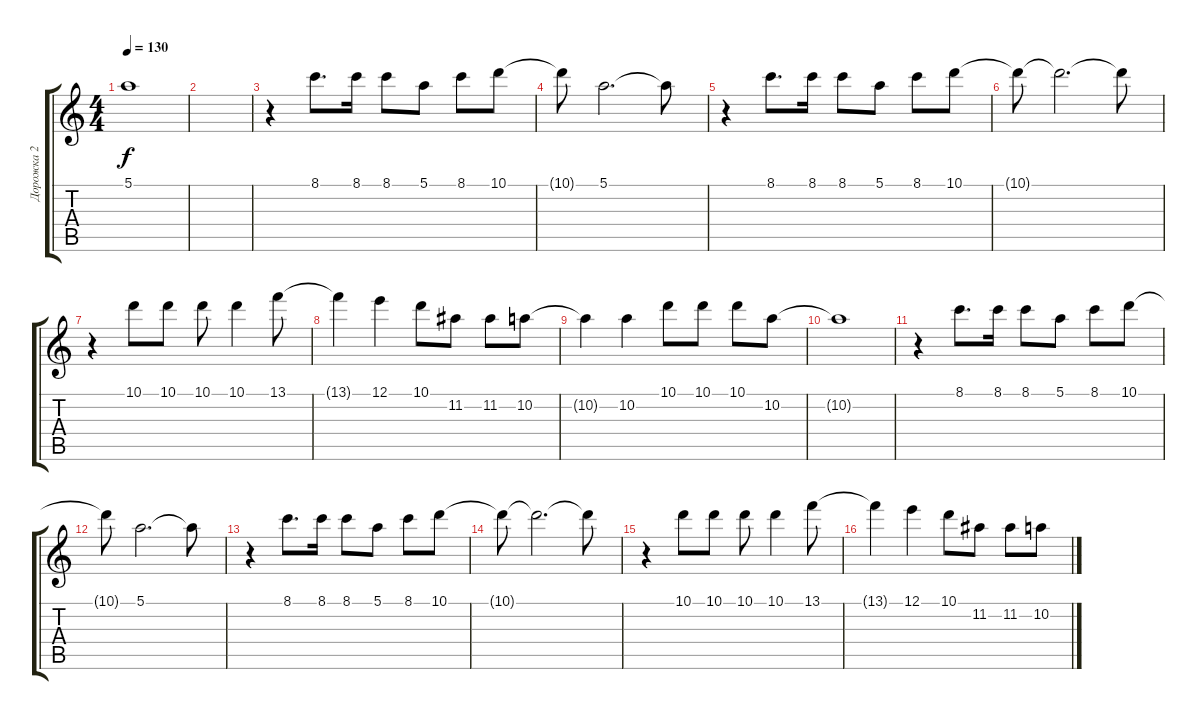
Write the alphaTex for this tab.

\track ("Дорожка 2" "Дорожка 2") {instrument acousticguitarsteel}
\staff {score tabs}
\tuning (E4 B3 G3 D3 A2 E2) {hide}
\ts (4 4)
\tempo 130
\clef g2
\ks c
5.1{t}.1{dy f} |
|
r.4 8.1.8{d} 8.1.16 8.1.8 5.1.8 8.1.8 10.1.8 |
10.1{t}.8 5.1.2{d} 5.1{t}.8 |
r.4 8.1.8{d} 8.1.16 8.1.8 5.1.8 8.1.8 10.1.8 |
10.1{t}.8 10.1{t}.2{d} 10.1{t}.8 |
r.4 10.1.8 10.1.8 10.1.8 10.1.4 13.1.8 |
13.1{t}.4 12.1.4 10.1.8 11.2.8 11.2.8 10.2.8 |
10.2{t}.4 10.2.4 10.1.8 10.1.8 10.1.8 10.2.8 |
10.2{t}.1 |
r.4 8.1.8{d} 8.1.16 8.1.8 5.1.8 8.1.8 10.1.8 |
10.1{t}.8 5.1.2{d} 5.1{t}.8 |
r.4 8.1.8{d} 8.1.16 8.1.8 5.1.8 8.1.8 10.1.8 |
10.1{t}.8 10.1{t}.2{d} 10.1{t}.8 |
r.4 10.1.8 10.1.8 10.1.8 10.1.4 13.1.8 |
13.1{t}.4 12.1.4 10.1.8 11.2.8 11.2.8 10.2.8
